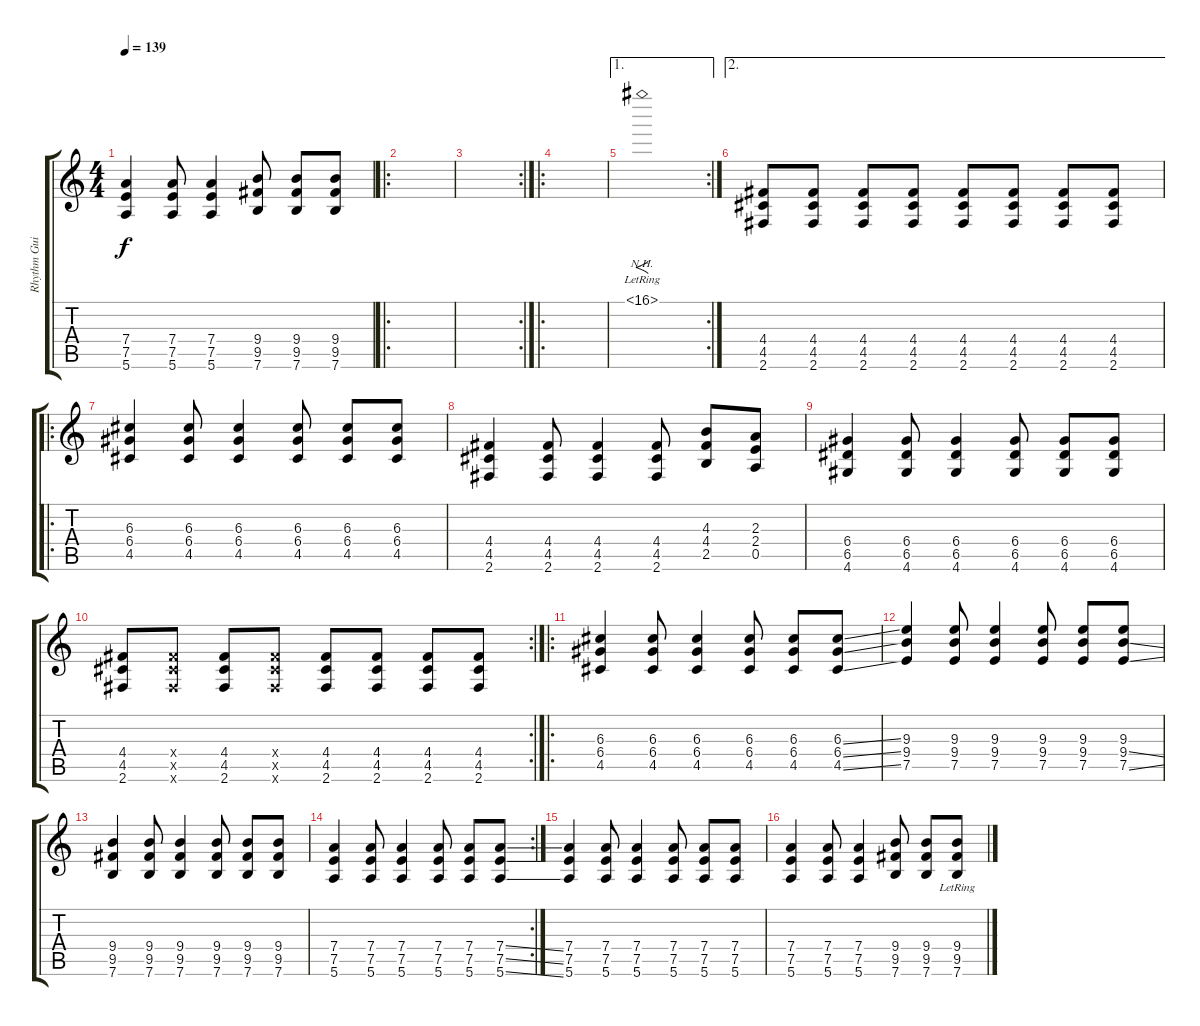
\track ("Rhythm Guitar" "Rhythm Gui") {instrument distortionguitar}
\staff {score tabs}
\tuning (E4 B3 G3 D3 A2 E2) {hide}
\ts (4 4)
\tempo 139
\clef g2
\ks c
(7.4 7.5 5.6).4{dy f} (7.4 7.5 5.6).8 (7.4 7.5 5.6).4 (9.4 9.5 7.6).8 (9.4 9.5 7.6).8 (9.4 9.5 7.6).8 |
\ro
|
\rc 2
|
\ro
|
\ae 1
\rc 2
16.1{nh lr}.1{f} |
\ae 2
(4.4 4.5 2.6).8 (4.4 4.5 2.6).8 (4.4 4.5 2.6).8 (4.4 4.5 2.6).8 (4.4 4.5 2.6).8 (4.4 4.5 2.6).8 (4.4 4.5 2.6).8 (4.4 4.5 2.6).8 |
\ro
(6.3 6.4 4.5).4 (6.3 6.4 4.5).8 (6.3 6.4 4.5).4 (6.3 6.4 4.5).8 (6.3 6.4 4.5).8 (6.3 6.4 4.5).8 |
(4.4 4.5 2.6).4 (4.4 4.5 2.6).8 (4.4 4.5 2.6).4 (4.4 4.5 2.6).8 (4.3 4.4 2.5).8 (2.3 2.4 0.5).8 |
(6.4 6.5 4.6).4 (6.4 6.5 4.6).8 (6.4 6.5 4.6).4 (6.4 6.5 4.6).8 (6.4 6.5 4.6).8 (6.4 6.5 4.6).8 |
\rc 2
(4.4 4.5 2.6).8 (4.4{x} 4.5{x} 2.6{x}).8 (4.4 4.5 2.6).8 (4.4{x} 4.5{x} 2.6{x}).8 (4.4 4.5 2.6).8 (4.4 4.5 2.6).8 (4.4 4.5 2.6).8 (4.4 4.5 2.6).8 |
\ro
(6.3 6.4 4.5).4 (6.3 6.4 4.5).8 (6.3 6.4 4.5).4 (6.3 6.4 4.5).8 (6.3 6.4 4.5).8 (6.3{ss} 6.4{ss} 4.5{ss}).8 |
(9.3 9.4 7.5).4 (9.3 9.4 7.5).8 (9.3 9.4 7.5).4 (9.3 9.4 7.5).8 (9.3 9.4 7.5).8 (9.3 9.4{ss} 7.5{ss}).8 |
(9.4 9.5 7.6).4 (9.4 9.5 7.6).8 (9.4 9.5 7.6).4 (9.4 9.5 7.6).8 (9.4 9.5 7.6).8 (9.4 9.5 7.6).8 |
\rc 2
(7.4 7.5 5.6).4 (7.4 7.5 5.6).8 (7.4 7.5 5.6).4 (7.4 7.5 5.6).8 (7.4 7.5 5.6).8 (7.4{ss} 7.5{ss} 5.6{ss}).8 |
(7.4 7.5 5.6).4 (7.4 7.5 5.6).8 (7.4 7.5 5.6).4 (7.4 7.5 5.6).8 (7.4 7.5 5.6).8 (7.4 7.5 5.6).8 |
(7.4 7.5 5.6).4 (7.4 7.5 5.6).8 (7.4 7.5 5.6).4 (9.4 9.5 7.6).8 (9.4 9.5 7.6).8 (9.4{ss lr} 9.5{ss lr} 7.6{ss lr}).8
